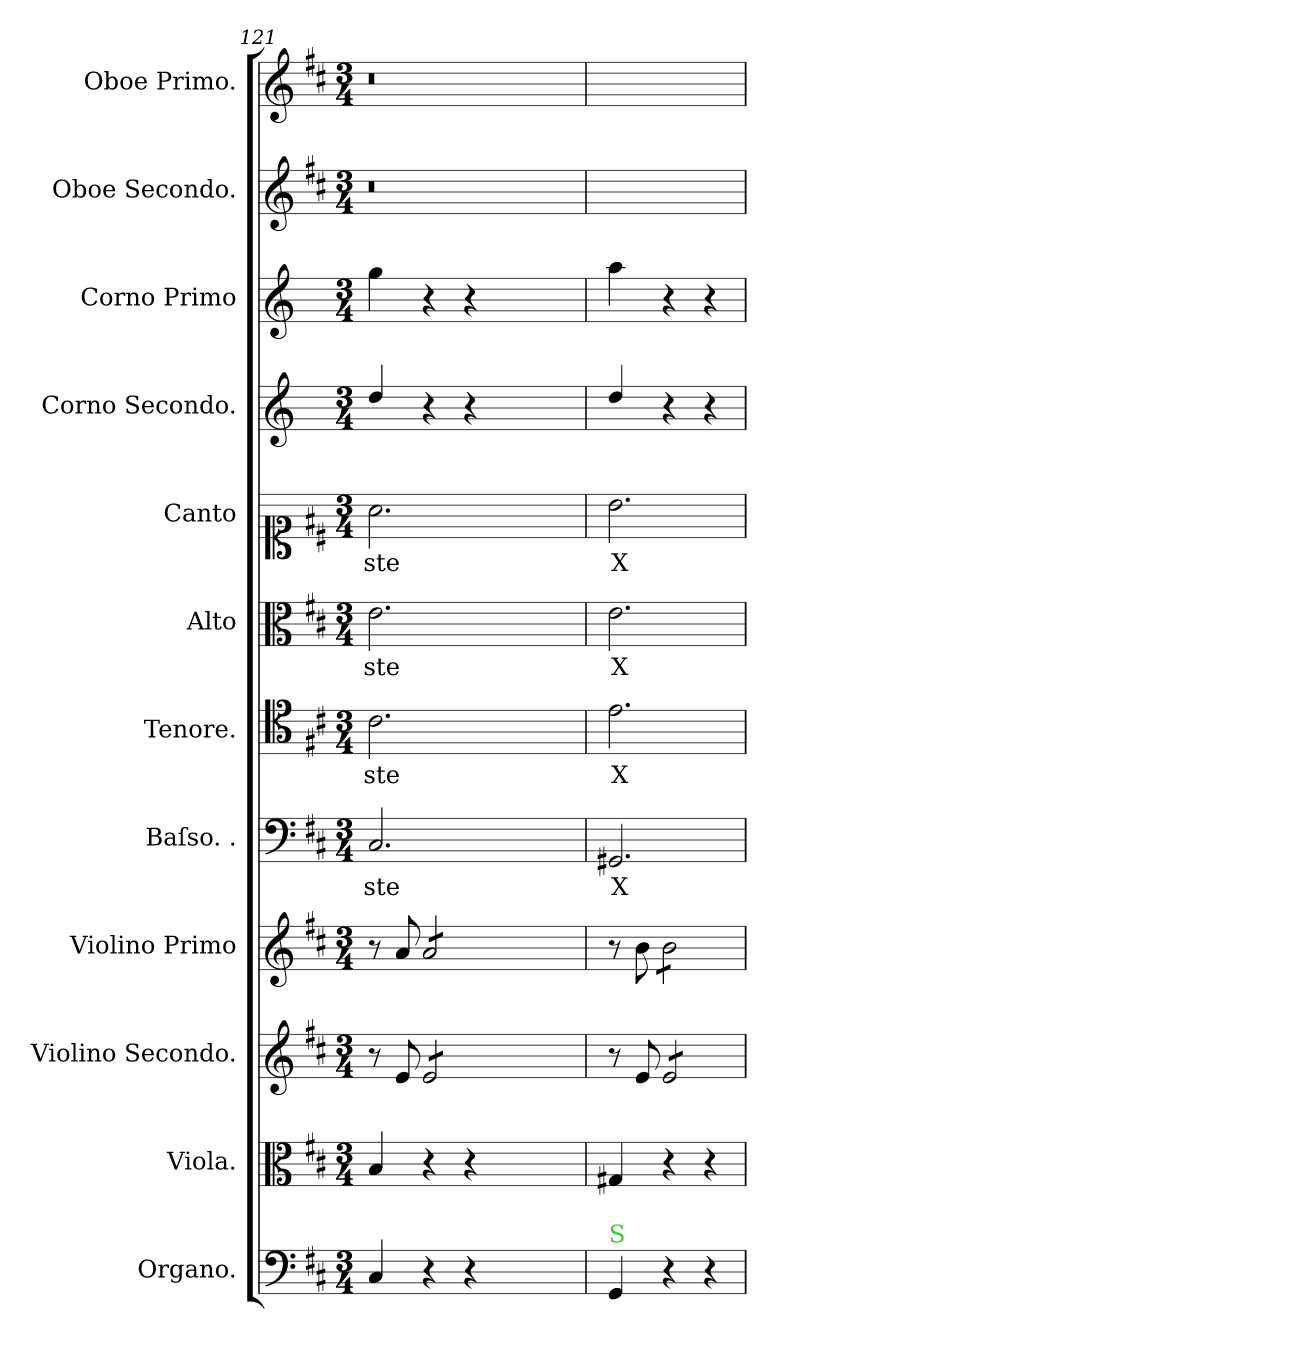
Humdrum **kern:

**kern	**kern	**kern	**kern	**kern	**text	**kern	**text	**kern	**text	**kern	**text	**kern	**kern	**kern	**kern
*part12	*part11	*part10	*part9	*part8	*part8	*part7	*part7	*part6	*part6	*part5	*part5	*part4	*part3	*part2	*part1
*staff12	*staff11	*staff10	*staff9	*staff8	*staff8	*staff7	*staff7	*staff6	*staff6	*staff5	*staff5	*staff4	*staff3	*staff2	*staff1
*I"Organo.	*I"Viola.	*I"Violino Secondo.	*I"Violino Primo	*I"Baſso. .	*	*I"Tenore.	*	*I"Alto	*	*I"Canto	*	*I"Corno Secondo.	*I"Corno Primo	*I"Oboe Secondo.	*I"Oboe Primo.
*I'org	*I'vla	*I'vl 2	*I'vl 1	*I'B	*	*I'T	*	*I'A	*	*	*	*I'cor 2	*I'cor 1	*I'ob 2	*I'ob 1
*clefF4	*clefC3	*clefG2	*clefG2	*clefF4	*	*clefC4	*	*clefC3	*	*clefC1	*	*clefG2	*clefG2	*clefG2	*clefG2
*	*	*	*	*	*	*	*	*	*	*	*	*ITrd6c10	*ITrd6c10	*	*
*k[f#c#]	*k[f#c#]	*k[f#c#]	*k[f#c#]	*k[f#c#]	*	*k[f#c#]	*	*k[f#c#]	*	*k[f#c#]	*	*k[f#c#]	*k[f#c#]	*k[f#c#]	*k[f#c#]
*M3/4	*M3/4	*M3/4	*M3/4	*M3/4	*	*M3/4	*	*M3/4	*	*M3/4	*	*M3/4	*M3/4	*M3/4	*M3/4
=121	=121	=121	=121	=121	=121	=121	=121	=121	=121	=121	=121	=121	=121	=121	=121
!	!	!	!	!	!	!	!	!	!	!	!	!	!	!LO:N:vis=0	!LO:N:vis=0
4C#/	4B/	8r	8r	2.C#/	-ste	2.c#\	-ste	2.e\	-ste	2.a\	-ste	4e/	4a\	1.r	1.r
.	.	8e/	8a/	.	.	.	.	.	.	.	.	.	.	.	.
*	*	*tremolo	*	*	*	*	*	*	*	*	*	*	*	*	*
*	*	*	*tremolo	*	*	*	*	*	*	*	*	*	*	*	*
4r	4r	8e/L	8a/L	.	.	.	.	.	.	.	.	4r	4r	.	.
.	.	8e/	8a/	.	.	.	.	.	.	.	.	.	.	.	.
4r	4r	8e/	8a/	.	.	.	.	.	.	.	.	4r	4r	.	.
.	.	8e/J	8a/J	.	.	.	.	.	.	.	.	.	.	.	.
*	*	*	*Xtremolo	*	*	*	*	*	*	*	*	*	*	*	*
*	*	*Xtremolo	*	*	*	*	*	*	*	*	*	*	*	*	*
2.ryy	2.ryy	2.ryy	2.ryy	2.ryy	.	2.ryy	.	2.ryy	.	2.ryy	.	2.ryy	2.ryy	.	.
=122	=122	=122	=122	=122	=122	=122	=122	=122	=122	=122	=122	=122	=122	=122	=122
!LO:TX:a:color=limegreen:t=S	!	!	!	!	!	!	!	!	!	!	!	!	!	!	!
!	!	!	!	!	!LO:LY:i	!	!LO:LY:i	!	!LO:LY:i	!	!LO:LY:i	!	!	!	!
4GG/	4G#X/	8r	8r	2.GG#X/	X-	2.e\	X-	2.e\	X-	2.b\	X-	4e/	4b\	2.ryy	2.ryy
.	.	8e/	8b\	.	.	.	.	.	.	.	.	.	.	.	.
*	*	*tremolo	*	*	*	*	*	*	*	*	*	*	*	*	*
*	*	*	*tremolo	*	*	*	*	*	*	*	*	*	*	*	*
4r	4r	8e/L	8b\L	.	.	.	.	.	.	.	.	4r	4r	.	.
.	.	8e/	8b\	.	.	.	.	.	.	.	.	.	.	.	.
4r	4r	8e/	8b\	.	.	.	.	.	.	.	.	4r	4r	.	.
.	.	8e/J	8b\J	.	.	.	.	.	.	.	.	.	.	.	.
*	*	*	*Xtremolo	*	*	*	*	*	*	*	*	*	*	*	*
*	*	*Xtremolo	*	*	*	*	*	*	*	*	*	*	*	*	*
=	=	=	=	=	=	=	=	=	=	=	=	=	=	=	=
*-	*-	*-	*-	*-	*-	*-	*-	*-	*-	*-	*-	*-	*-	*-	*-
